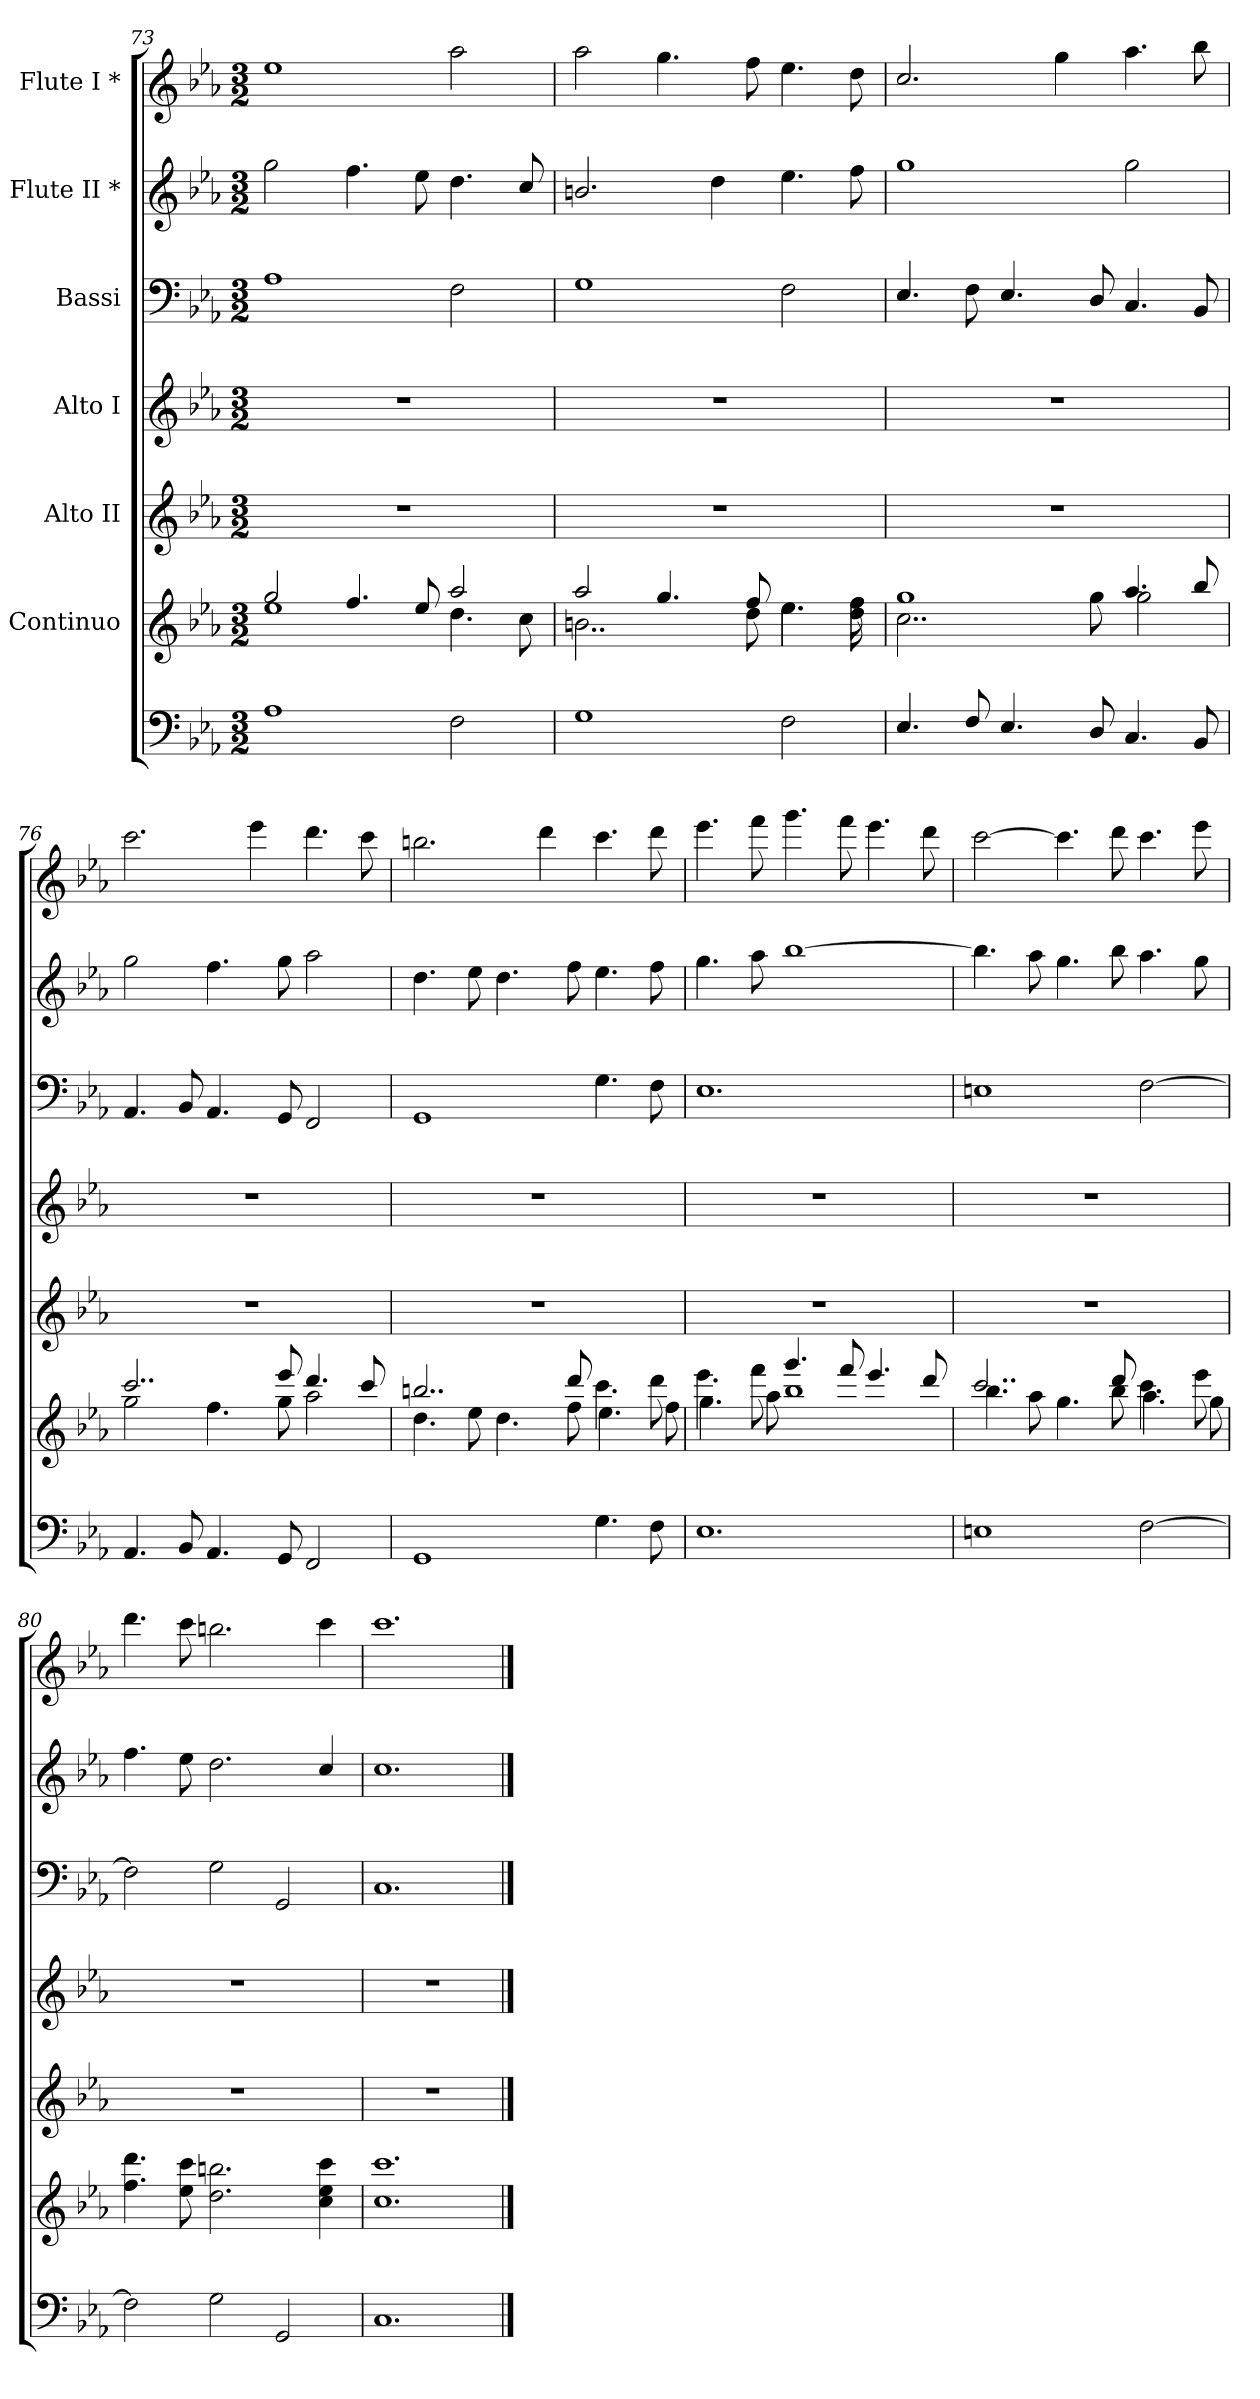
**kern	**kern	**kern	**kern	**kern	**kern	**kern
*part7	*part6	*part5	*part4	*part3	*part2	*part1
*staff7	*staff6	*staff5	*staff4	*staff3	*staff2	*staff1
*	*I"Continuo	*I"Alto II	*I"Alto I	*I"Bassi	*I"Flute II *	*I"Flute I *
*clefF4	*clefG2	*clefG2	*clefG2	*clefF4	*clefG2	*clefG2
*k[b-e-a-]	*k[b-e-a-]	*k[b-e-a-]	*k[b-e-a-]	*k[b-e-a-]	*k[b-e-a-]	*k[b-e-a-]
*E-:	*E-:	*E-:	*E-:	*E-:	*E-:	*E-:
*M3/2	*M3/2	*M3/2	*M3/2	*M3/2	*M3/2	*M3/2
=73	=73	=73	=73	=73	=73	=73
*	*^	*	*	*	*	*
!	!	!	!LO:N:vis=1	!LO:N:vis=1	!	!	!
1A-	2gg/	1ee-	1.r	1.r	1A-	2gg\	1ee-
.	4.ff/	.	.	.	.	4.ff\	.
.	8ee-/	.	.	.	.	8ee-\	.
2F\	2aa-/	4.dd\	.	.	2F\	4.dd\	2aa-\
.	.	8cc\	.	.	.	8cc/	.
=74	=74	=74	=74	=74	=74	=74	=74
!	!	!	!LO:N:vis=1	!LO:N:vis=1	!	!	!
1G	2aa-/	2..bn\	1.r	1.r	1G	2.bn/	2aa-\
.	4.gg/	.	.	.	.	.	4.gg\
.	.	.	.	.	.	4dd\	.
.	8ff/	8dd\	.	.	.	.	8ff\
2F\	4.ee-\	4.ee-\	.	.	2F\	4.ee-\	4.ee-\
.	8ff\	8dd\ 8ff\	.	.	.	8ff\	8dd\
!!LO:LB:g=z
=75	=75	=75	=75	=75	=75	=75	=75
!	!	!	!LO:N:vis=1	!LO:N:vis=1	!	!	!
4.E-/	1gg	2..cc\	1.r	1.r	4.E-/	1gg	2.cc/
8F/	.	.	.	.	8F\	.	.
4.E-/	.	.	.	.	4.E-/	.	.
.	.	.	.	.	.	.	4gg\
8D/	.	8gg\	.	.	8D/	.	.
4.C/	4.aa-/	2gg\	.	.	4.C/	2gg\	4.aa-\
8BB-/	8bb-/	.	.	.	8BB-/	.	8bb-\
!!LO:LB:g=z
=76	=76	=76	=76	=76	=76	=76	=76
!	!	!	!LO:N:vis=1	!LO:N:vis=1	!	!	!
4.AA-/	2..ccc/	2gg\	1.r	1.r	4.AA-/	2gg\	2.ccc\
8BB-/	.	.	.	.	8BB-/	.	.
4.AA-/	.	4.ff\	.	.	4.AA-/	4.ff\	.
.	.	.	.	.	.	.	4eee-\
8GG/	8eee-/	8gg\	.	.	8GG/	8gg\	.
2FF/	4.ddd/	2aa-\	.	.	2FF/	2aa-\	4.ddd\
.	8ccc/	.	.	.	.	.	8ccc\
=77	=77	=77	=77	=77	=77	=77	=77
!	!	!	!LO:N:vis=1	!LO:N:vis=1	!	!	!
1GG	2..bbn/	4.dd\	1.r	1.r	1GG	4.dd\	2.bbn\
.	.	8ee-\	.	.	.	8ee-\	.
.	.	4.dd\	.	.	.	4.dd\	.
.	.	.	.	.	.	.	4ddd\
.	8ddd/	8ff\	.	.	.	8ff\	.
4.G\	4.ccc\	4.ee-\	.	.	4.G\	4.ee-\	4.ccc\
8F\	8ddd\	8ff\	.	.	8F\	8ff\	8ddd\
=78	=78	=78	=78	=78	=78	=78	=78
!	!	!	!LO:N:vis=1	!LO:N:vis=1	!	!	!
1.E-	4.eee-\	4.gg\	1.r	1.r	1.E-	4.gg\	4.eee-\
.	8fff\	8aa-\	.	.	.	8aa-\	8fff\
.	4.ggg/	1bb-	.	.	.	[>1bb-	4.ggg\
.	8fff/	.	.	.	.	.	8fff\
.	4.eee-/	.	.	.	.	.	4.eee-\
.	8ddd/	.	.	.	.	.	8ddd\
=79	=79	=79	=79	=79	=79	=79	=79
!	!	!	!LO:N:vis=1	!LO:N:vis=1	!	!	!
1En	2..ccc/	4.bb-\	1.r	1.r	1En	4.bb-\]	[>2ccc\
.	.	8aa-\	.	.	.	8aa-\	.
.	.	4.gg\	.	.	.	4.gg\	4.ccc\]
.	8ddd/	8bb-\	.	.	.	8bb-\	8ddd\
[>2F\	4.ccc\	4.aa-\	.	.	[>2F\	4.aa-\	4.ccc\
.	8eee-\	8gg\	.	.	.	8gg\	8eee-\
=80	=80	=80	=80	=80	=80	=80	=80
!	!	!	!LO:N:vis=1	!LO:N:vis=1	!	!	!
*	*v	*v	*	*	*	*	*
2F\]	4.ff\ 4.ddd\	1.r	1.r	2F\]	4.ff\	4.ddd\
.	8ee-\ 8ccc\	.	.	.	8ee-\	8ccc\
2G\	2.dd\ 2.bbn\	.	.	2G\	2.dd\	2.bbn\
2GG/	.	.	.	2GG/	.	.
.	4cc\ 4ee-\ 4ccc\	.	.	.	4cc/	4ccc\
!!LO:PB:g=z
=81	=81	=81	=81	=81	=81	=81
!	!	!LO:N:vis=1	!LO:N:vis=1	!	!	!
1.C	1.cc 1.ccc	1.r	1.r	1.C	1.cc	1.ccc
==	==	==	==	==	==	==
*-	*-	*-	*-	*-	*-	*-
